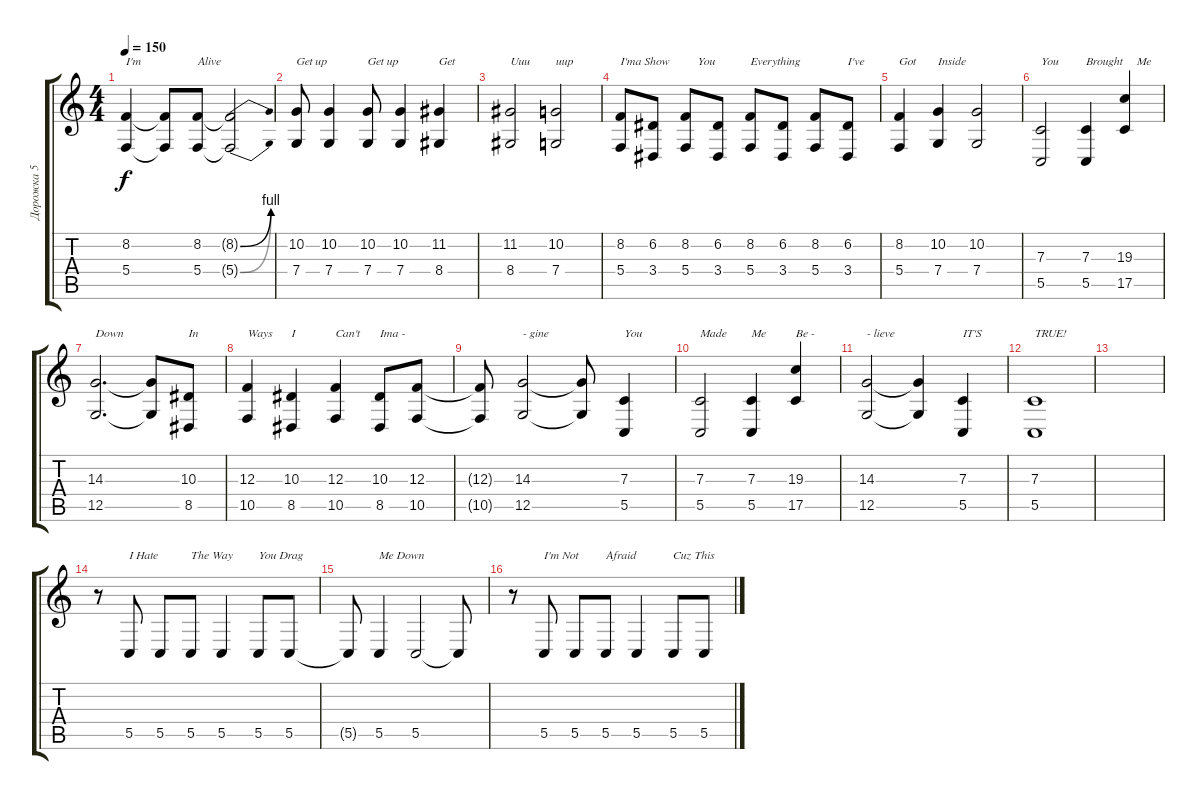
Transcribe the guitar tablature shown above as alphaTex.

\track ("Дорожка 5" "Дорожка 5") {instrument violin}
\staff {score tabs}
\tuning (D4 A3 F3 C3 G2 C2) {hide}
\ts (4 4)
\tempo 150
\clef g2
\ks c
(8.2 5.4).4{txt "I'm" dy f} (8.2{t} 5.4{t}).8 (8.2 5.4).8{txt "Alive"} (8.2{be (bend 0 0 60 4) t} 5.4{be (bend 0 0 60 4) t}).2 |
(10.2 7.4).8{txt "Get up"} (10.2 7.4).4 (10.2 7.4).8{txt "Get up"} (10.2 7.4).4 (11.2 8.4).4{txt "Get"} |
(11.2 8.4).2{txt "Uuu"} (10.2 7.4).2{txt "uup"} |
(8.2 5.4).8{txt "I'ma Show"} (6.2 3.4).8 (8.2 5.4).8{txt "    You"} (6.2 3.4).8 (8.2 5.4).8{txt "Everything"} (6.2 3.4).8 (8.2 5.4).8 (6.2 3.4).8{txt "I've"} |
(8.2 5.4).4{txt "Got"} (10.2 7.4).4{txt "Inside"} (10.2 7.4).2 |
(7.3 5.5).2{txt "You"} (7.3 5.5).4{txt "Brought"} (19.3 17.5).4{txt "    Me"} |
(14.3 12.5).2{d txt "Down"} (14.3{t} 12.5{t}).8 (10.3 8.5).8{txt "In"} |
(12.3 10.5).4{txt "Ways"} (10.3 8.5).4{txt "I"} (12.3 10.5).4{txt "Can't"} (10.3 8.5).8{txt "Ima -"} (12.3 10.5).8 |
(12.3{t} 10.5{t}).8 (14.3 12.5).2{txt "- gine"} (14.3{t} 12.5{t}).8 (7.3 5.5).4{txt "You"} |
(7.3 5.5).2{txt "Made"} (7.3 5.5).4{txt "Me "} (19.3 17.5).4{txt "Be -"} |
(14.3 12.5).2{txt "- lieve"} (14.3{t} 12.5{t}).4 (7.3 5.5).4{txt "IT'S"} |
(7.3 5.5).1{txt "TRUE!"} |
|
r.8 5.5.8{txt "I Hate"} 5.5.8 5.5.8{txt "The Way"} 5.5.4 5.5.8{txt "You Drag"} 5.5.8 |
5.5{t}.8 5.5.4{txt "Me Down"} 5.5.2 5.5{t}.8 |
r.8 5.5.8{txt "I'm Not"} 5.5.8 5.5.8{txt "Afraid"} 5.5.4 5.5.8{txt "Cuz This"} 5.5.8
